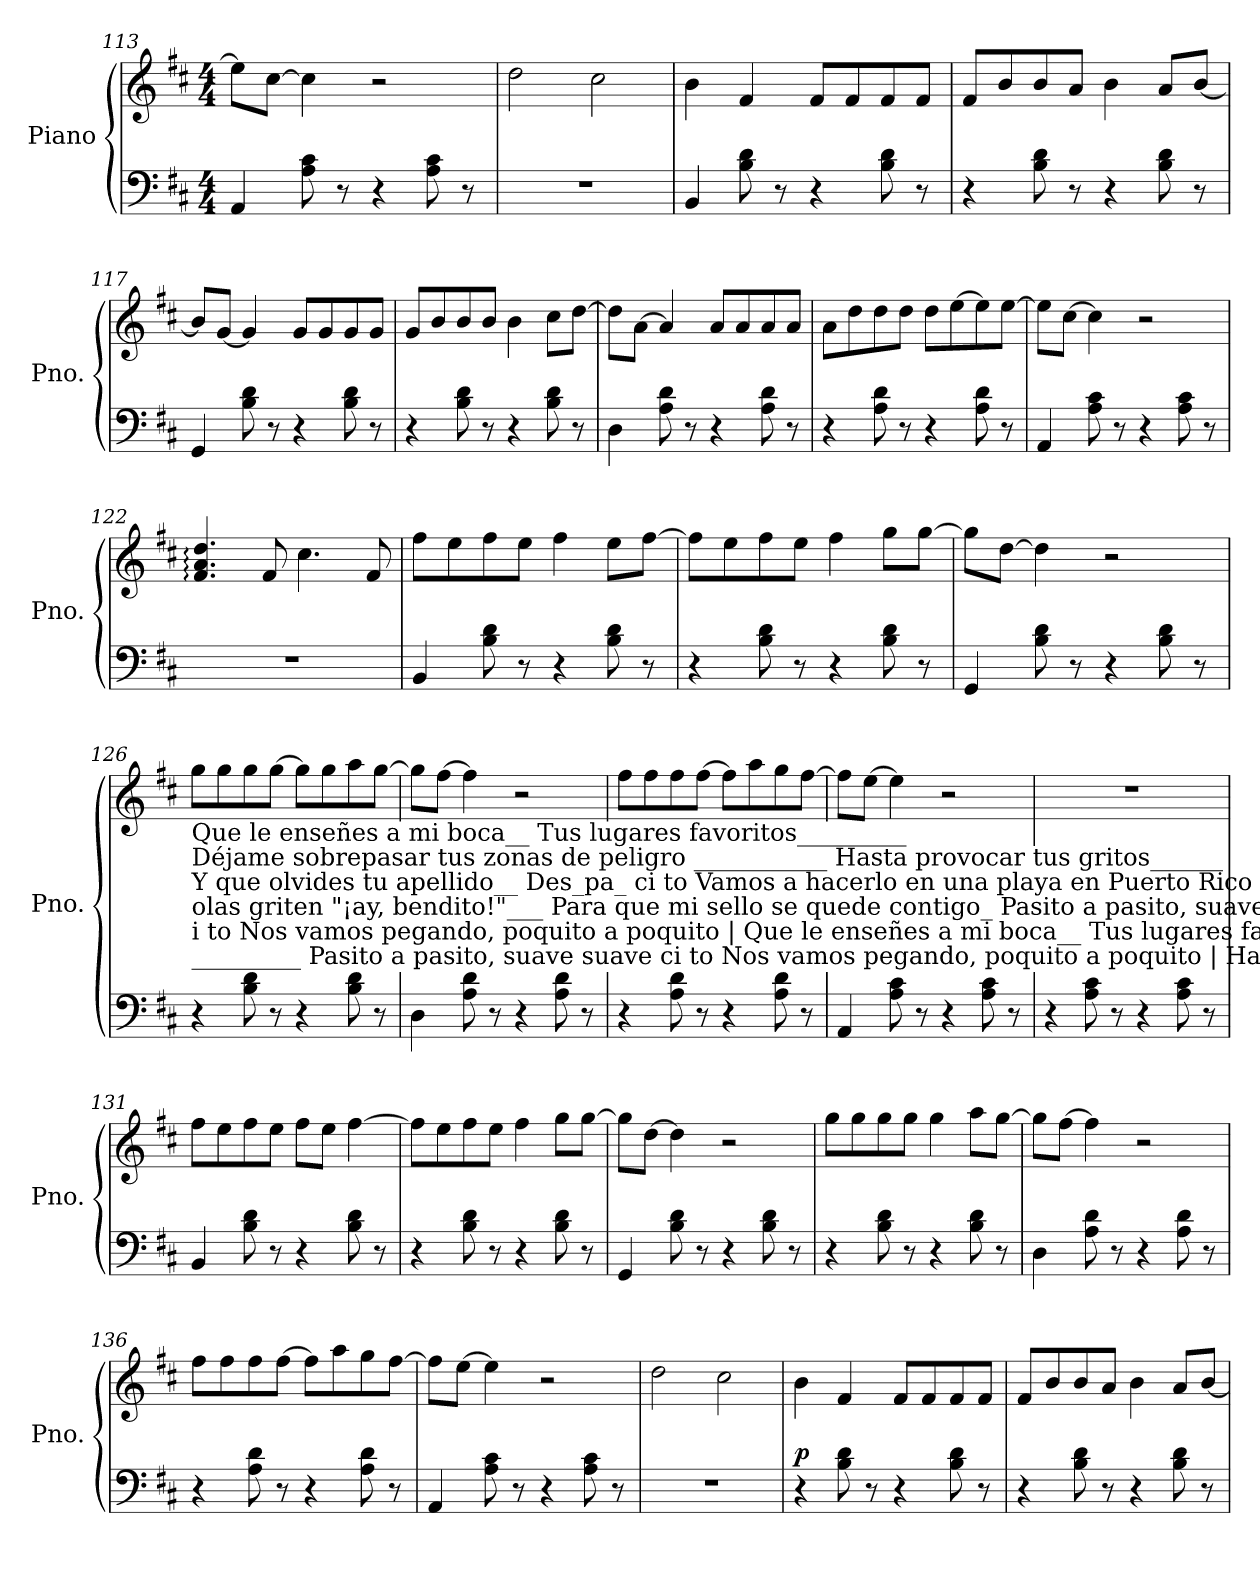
**kern	**kern	**dynam
*part1	*part1	*part1
*staff2	*staff1	*staff1/2
*I"Piano	*	*
*I'Pno.	*	*
*clefF4	*clefG2	*
*k[f#c#]	*k[f#c#]	*
*M4/4	*M4/4	*
=113	=113	=113
4AA/	8ee\L]	.
.	[8cc#\J	.
8A\ 8c#\	4cc#\]	.
8r	.	.
4r	2r	.
8A\ 8c#\	.	.
8r	.	.
=114	=114	=114
1r	2dd\	.
.	2cc#\	.
!!LO:LB:g=z
=115	=115	=115
4BB/	4b\	.
8B\ 8d\	4f#/	.
8r	.	.
4r	8f#/L	.
.	8f#/	.
8B\ 8d\	8f#/	.
8r	8f#/J	.
=116	=116	=116
4r	8f#/L	.
.	8b/	.
8B\ 8d\	8b/	.
8r	8a/J	.
4r	4b\	.
8B\ 8d\	8a/L	.
8r	[8b/J	.
=117	=117	=117
4GG/	8b/L]	.
.	[8g/J	.
8B\ 8d\	4g/]	.
8r	.	.
4r	8g/L	.
.	8g/	.
8B\ 8d\	8g/	.
8r	8g/J	.
=118	=118	=118
4r	8g/L	.
.	8b/	.
8B\ 8d\	8b/	.
8r	8b/J	.
4r	4b\	.
8B\ 8d\	8cc#\L	.
8r	[8dd\J	.
=119	=119	=119
4D\	8dd\L]	.
.	[8a\J	.
8A\ 8d\	4a/]	.
8r	.	.
4r	8a/L	.
.	8a/	.
8A\ 8d\	8a/	.
8r	8a/J	.
!!LO:LB:g=z
=120	=120	=120
4r	8a\L	.
.	8dd\	.
8A\ 8d\	8dd\	.
8r	8dd\J	.
4r	8dd\L	.
.	[8ee\	.
8A\ 8d\	8ee\]	.
8r	[8ee\J	.
=121	=121	=121
4AA/	8ee\L]	.
.	[8cc#\J	.
8A\ 8c#\	4cc#\]	.
8r	.	.
4r	2r	.
8A\ 8c#\	.	.
8r	.	.
=122	=122	=122
1r	4.f#/: 4.a/: 4.dd/:	.
.	8f#/	.
.	4.cc#\	.
.	8f#/	.
=123	=123	=123
4BB/	8ff#\L	.
.	8ee\	.
8B\ 8d\	8ff#\	.
8r	8ee\J	.
4r	4ff#\	.
8B\ 8d\	8ee\L	.
8r	[8ff#\J	.
=124	=124	=124
4r	8ff#\L]	.
.	8ee\	.
8B\ 8d\	8ff#\	.
8r	8ee\J	.
4r	4ff#\	.
8B\ 8d\	8gg\L	.
8r	[8gg\J	.
!!LO:PB:g=z
=125	=125	=125
4GG/	8gg\L]	.
.	[8dd\J	.
8B\ 8d\	4dd\]	.
8r	.	.
4r	2r	.
8B\ 8d\	.	.
8r	.	.
=126	=126	=126
!	!LO:TX:b:t=Que le enseñes a mi boca__                   Tus lugares favoritos_________	!
!	!LO:TX:b:t=Déjame  sobrepasar tus  zonas  de     peligro ___________                     Hasta provocar tus gritos______	!
!	!LO:TX:b:t=Y que olvides tu apellido__                     Des_pa_      ci  to     Vamos a hacerlo en una playa en Puerto Rico  Hasta que las	!
!	!LO:TX:b:t=olas griten "¡ay, bendito!"___   Para que mi sello se quede contigo_                               Pasito a pasito, suave suave  c-	!
!	!LO:TX:b:t=i   to      Nos vamos pegando, poquito a poquito | Que le enseñes a mi boca__                     Tus lugares favoritos __	!
!	!LO:TX:b:t=_________                       Pasito a pasito, suave suave        ci  to    Nos vamos pegando, poquito a poquito | Hasta prov-	!
4r	8gg\L	.
.	8gg\	.
8B\ 8d\	8gg\	.
8r	[8gg\J	.
4r	8gg\L]	.
.	8gg\	.
8B\ 8d\	8aa\	.
8r	[8gg\J	.
=127	=127	=127
4D\	8gg\L]	.
.	[8ff#\J	.
8A\ 8d\	4ff#\]	.
8r	.	.
4r	2r	.
8A\ 8d\	.	.
8r	.	.
=128	=128	=128
4r	8ff#\L	.
.	8ff#\	.
8A\ 8d\	8ff#\	.
8r	[8ff#\J	.
4r	8ff#\L]	.
.	8aa\	.
8A\ 8d\	8gg\	.
8r	[8ff#\J	.
=129	=129	=129
4AA/	8ff#\L]	.
.	[8ee\J	.
8A\ 8c#\	4ee\]	.
8r	.	.
4r	2r	.
8A\ 8c#\	.	.
8r	.	.
=130	=130	=130
4r	1r	.
8A\ 8c#\	.	.
8r	.	.
4r	.	.
8A\ 8c#\	.	.
8r	.	.
!!LO:LB:g=z
=131	=131	=131
4BB/	8ff#\L	.
.	8ee\	.
8B\ 8d\	8ff#\	.
8r	8ee\J	.
4r	8ff#\L	.
.	8ee\J	.
8B\ 8d\	[4ff#\	.
8r	.	.
=132	=132	=132
4r	8ff#\L]	.
.	8ee\	.
8B\ 8d\	8ff#\	.
8r	8ee\J	.
4r	4ff#\	.
8B\ 8d\	8gg\L	.
8r	[8gg\J	.
=133	=133	=133
4GG/	8gg\L]	.
.	[8dd\J	.
8B\ 8d\	4dd\]	.
8r	.	.
4r	2r	.
8B\ 8d\	.	.
8r	.	.
=134	=134	=134
4r	8gg\L	.
.	8gg\	.
8B\ 8d\	8gg\	.
8r	8gg\J	.
4r	4gg\	.
8B\ 8d\	8aa\L	.
8r	[8gg\J	.
=135	=135	=135
4D\	8gg\L]	.
.	[8ff#\J	.
8A\ 8d\	4ff#\]	.
8r	.	.
4r	2r	.
8A\ 8d\	.	.
8r	.	.
!!LO:LB:g=z
=136	=136	=136
4r	8ff#\L	.
.	8ff#\	.
8A\ 8d\	8ff#\	.
8r	[8ff#\J	.
4r	8ff#\L]	.
.	8aa\	.
8A\ 8d\	8gg\	.
8r	[8ff#\J	.
=137	=137	=137
4AA/	8ff#\L]	.
.	[8ee\J	.
8A\ 8c#\	4ee\]	.
8r	.	.
4r	2r	.
8A\ 8c#\	.	.
8r	.	.
=138	=138	=138
1r	2dd\	.
.	2cc#\	.
=139	=139	=139
!	!	!LO:DY:a=2
4r	4b\	p
8B\ 8d\	4f#/	.
8r	.	.
4r	8f#/L	.
.	8f#/	.
8B\ 8d\	8f#/	.
8r	8f#/J	.
=140	=140	=140
4r	8f#/L	.
.	8b/	.
8B\ 8d\	8b/	.
8r	8a/J	.
4r	4b\	.
8B\ 8d\	8a/L	.
8r	[8b/J	.
=	=	=
*-	*-	*-
